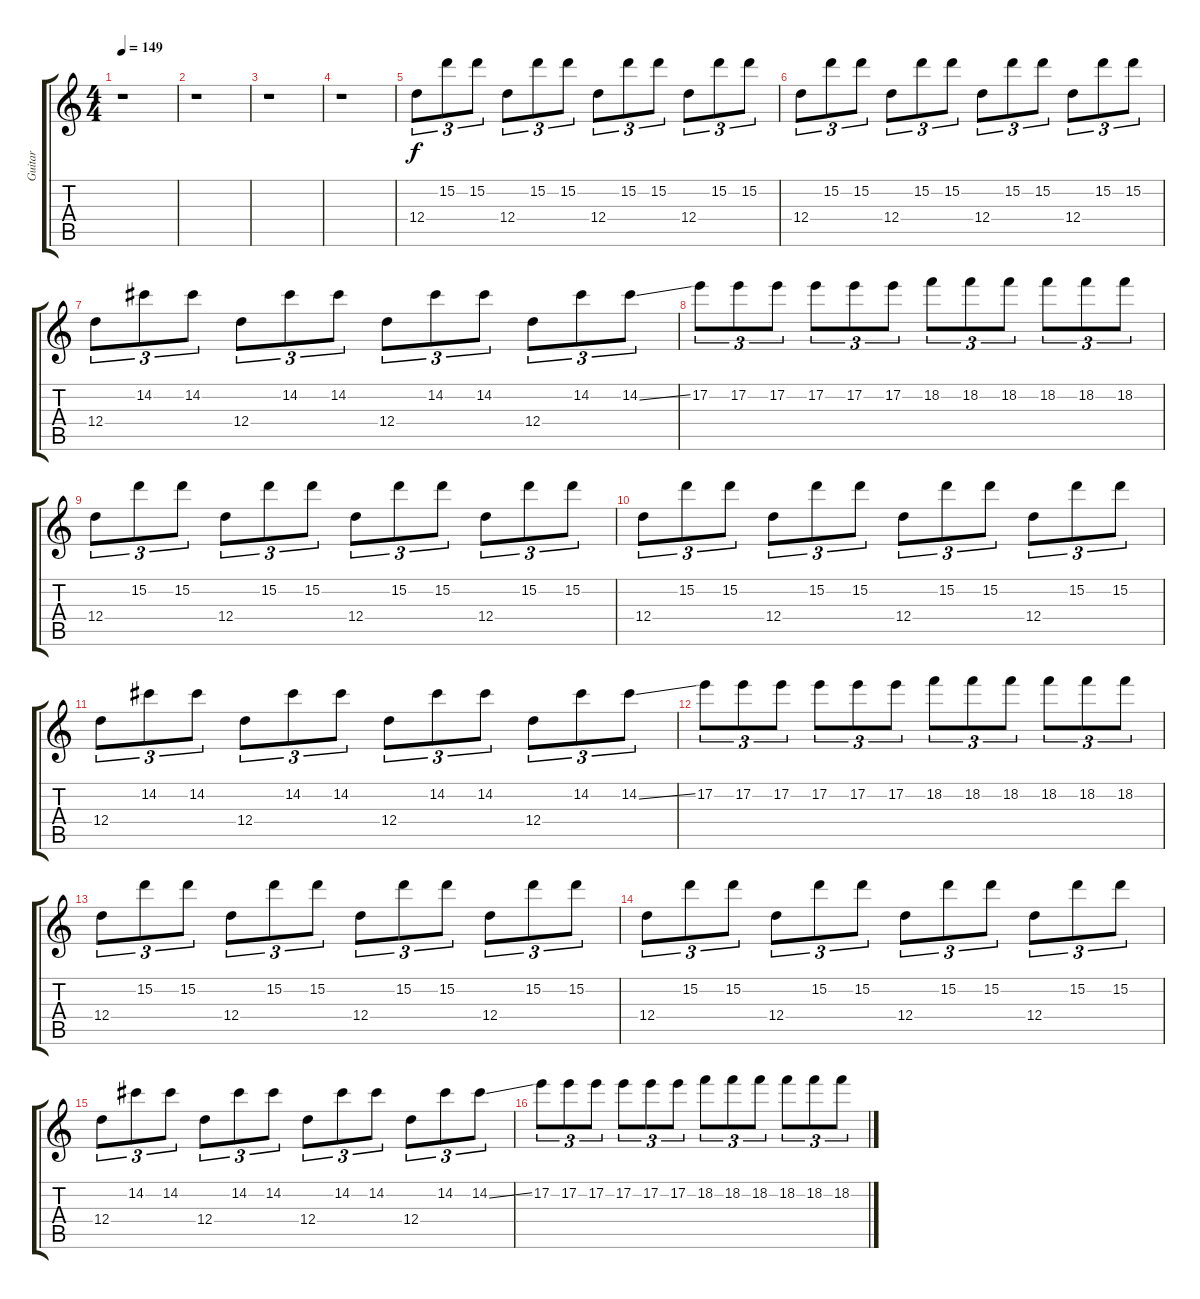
\track ("Guitar" "Guitar") {instrument overdrivenguitar}
\staff {score tabs}
\tuning (E4 B3 G3 D3 A2 D2) {hide}
\ts (4 4)
\tempo 149
\clef g2
\ks c
r.1{dy f} |
r.1 |
r.1 |
r.1 |
12.4.8{tu (3 2)} 15.2.8{tu (3 2)} 15.2.8{tu (3 2)} 12.4.8{tu (3 2)} 15.2.8{tu (3 2)} 15.2.8{tu (3 2)} 12.4.8{tu (3 2)} 15.2.8{tu (3 2)} 15.2.8{tu (3 2)} 12.4.8{tu (3 2)} 15.2.8{tu (3 2)} 15.2.8{tu (3 2)} |
12.4.8{tu (3 2)} 15.2.8{tu (3 2)} 15.2.8{tu (3 2)} 12.4.8{tu (3 2)} 15.2.8{tu (3 2)} 15.2.8{tu (3 2)} 12.4.8{tu (3 2)} 15.2.8{tu (3 2)} 15.2.8{tu (3 2)} 12.4.8{tu (3 2)} 15.2.8{tu (3 2)} 15.2.8{tu (3 2)} |
12.4.8{tu (3 2)} 14.2.8{tu (3 2)} 14.2.8{tu (3 2)} 12.4.8{tu (3 2)} 14.2.8{tu (3 2)} 14.2.8{tu (3 2)} 12.4.8{tu (3 2)} 14.2.8{tu (3 2)} 14.2.8{tu (3 2)} 12.4.8{tu (3 2)} 14.2.8{tu (3 2)} 14.2{ss}.8{tu (3 2)} |
17.2.8{tu (3 2)} 17.2.8{tu (3 2)} 17.2.8{tu (3 2)} 17.2.8{tu (3 2)} 17.2.8{tu (3 2)} 17.2.8{tu (3 2)} 18.2.8{tu (3 2)} 18.2.8{tu (3 2)} 18.2.8{tu (3 2)} 18.2.8{tu (3 2)} 18.2.8{tu (3 2)} 18.2.8{tu (3 2)} |
12.4.8{tu (3 2)} 15.2.8{tu (3 2)} 15.2.8{tu (3 2)} 12.4.8{tu (3 2)} 15.2.8{tu (3 2)} 15.2.8{tu (3 2)} 12.4.8{tu (3 2)} 15.2.8{tu (3 2)} 15.2.8{tu (3 2)} 12.4.8{tu (3 2)} 15.2.8{tu (3 2)} 15.2.8{tu (3 2)} |
12.4.8{tu (3 2)} 15.2.8{tu (3 2)} 15.2.8{tu (3 2)} 12.4.8{tu (3 2)} 15.2.8{tu (3 2)} 15.2.8{tu (3 2)} 12.4.8{tu (3 2)} 15.2.8{tu (3 2)} 15.2.8{tu (3 2)} 12.4.8{tu (3 2)} 15.2.8{tu (3 2)} 15.2.8{tu (3 2)} |
12.4.8{tu (3 2)} 14.2.8{tu (3 2)} 14.2.8{tu (3 2)} 12.4.8{tu (3 2)} 14.2.8{tu (3 2)} 14.2.8{tu (3 2)} 12.4.8{tu (3 2)} 14.2.8{tu (3 2)} 14.2.8{tu (3 2)} 12.4.8{tu (3 2)} 14.2.8{tu (3 2)} 14.2{ss}.8{tu (3 2)} |
17.2.8{tu (3 2)} 17.2.8{tu (3 2)} 17.2.8{tu (3 2)} 17.2.8{tu (3 2)} 17.2.8{tu (3 2)} 17.2.8{tu (3 2)} 18.2.8{tu (3 2)} 18.2.8{tu (3 2)} 18.2.8{tu (3 2)} 18.2.8{tu (3 2)} 18.2.8{tu (3 2)} 18.2.8{tu (3 2)} |
12.4.8{tu (3 2)} 15.2.8{tu (3 2)} 15.2.8{tu (3 2)} 12.4.8{tu (3 2)} 15.2.8{tu (3 2)} 15.2.8{tu (3 2)} 12.4.8{tu (3 2)} 15.2.8{tu (3 2)} 15.2.8{tu (3 2)} 12.4.8{tu (3 2)} 15.2.8{tu (3 2)} 15.2.8{tu (3 2)} |
12.4.8{tu (3 2)} 15.2.8{tu (3 2)} 15.2.8{tu (3 2)} 12.4.8{tu (3 2)} 15.2.8{tu (3 2)} 15.2.8{tu (3 2)} 12.4.8{tu (3 2)} 15.2.8{tu (3 2)} 15.2.8{tu (3 2)} 12.4.8{tu (3 2)} 15.2.8{tu (3 2)} 15.2.8{tu (3 2)} |
12.4.8{tu (3 2)} 14.2.8{tu (3 2)} 14.2.8{tu (3 2)} 12.4.8{tu (3 2)} 14.2.8{tu (3 2)} 14.2.8{tu (3 2)} 12.4.8{tu (3 2)} 14.2.8{tu (3 2)} 14.2.8{tu (3 2)} 12.4.8{tu (3 2)} 14.2.8{tu (3 2)} 14.2{ss}.8{tu (3 2)} |
17.2.8{tu (3 2)} 17.2.8{tu (3 2)} 17.2.8{tu (3 2)} 17.2.8{tu (3 2)} 17.2.8{tu (3 2)} 17.2.8{tu (3 2)} 18.2.8{tu (3 2)} 18.2.8{tu (3 2)} 18.2.8{tu (3 2)} 18.2.8{tu (3 2)} 18.2.8{tu (3 2)} 18.2.8{tu (3 2)}
